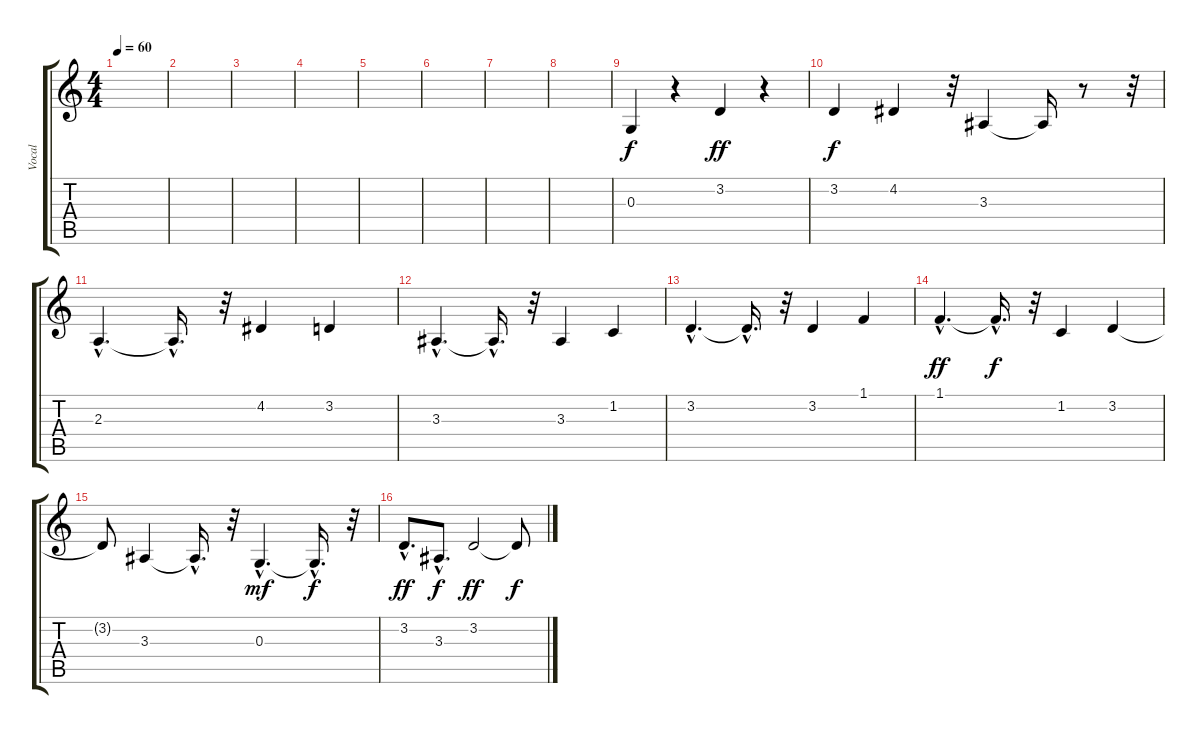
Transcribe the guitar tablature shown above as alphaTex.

\track ("Vocal" "Vocal") {instrument shakuhachi}
\staff {score tabs}
\tuning (E4 B3 G3 D3 A2 E2) {hide}
\ts (4 4)
\tempo 60
\clef g2
\ks c
|
|
|
|
|
|
|
|
0.3.4 r.4 3.2.4{dy ff} r.4 |
3.2.4{dy f} 4.2.4 r.32 3.3.4 3.3{t}.16 r.8 r.32 |
2.3{hac}.4{d} 2.3{hac t}.16{d} r.32 4.2.4 3.2.4 |
3.3{hac}.4{d} 3.3{hac t}.16{d} r.32 3.3.4 1.2.4 |
3.2{hac}.4{d} 3.2{hac t}.16{d} r.32 3.2.4 1.1.4 |
1.1{hac}.4{d dy ff} 1.1{hac t}.16{d dy f} r.32 1.2.4 3.2.4 |
3.2{t}.8 3.3.4 3.3{hac t}.16{d} r.32 0.3{hac}.4{d dy mf} 0.3{hac t}.16{d dy f} r.32 |
3.2{hac}.8{d dy ff} 3.3{hac}.8{d dy f} 3.2.2{dy ff} 3.2{t}.8{dy f}
